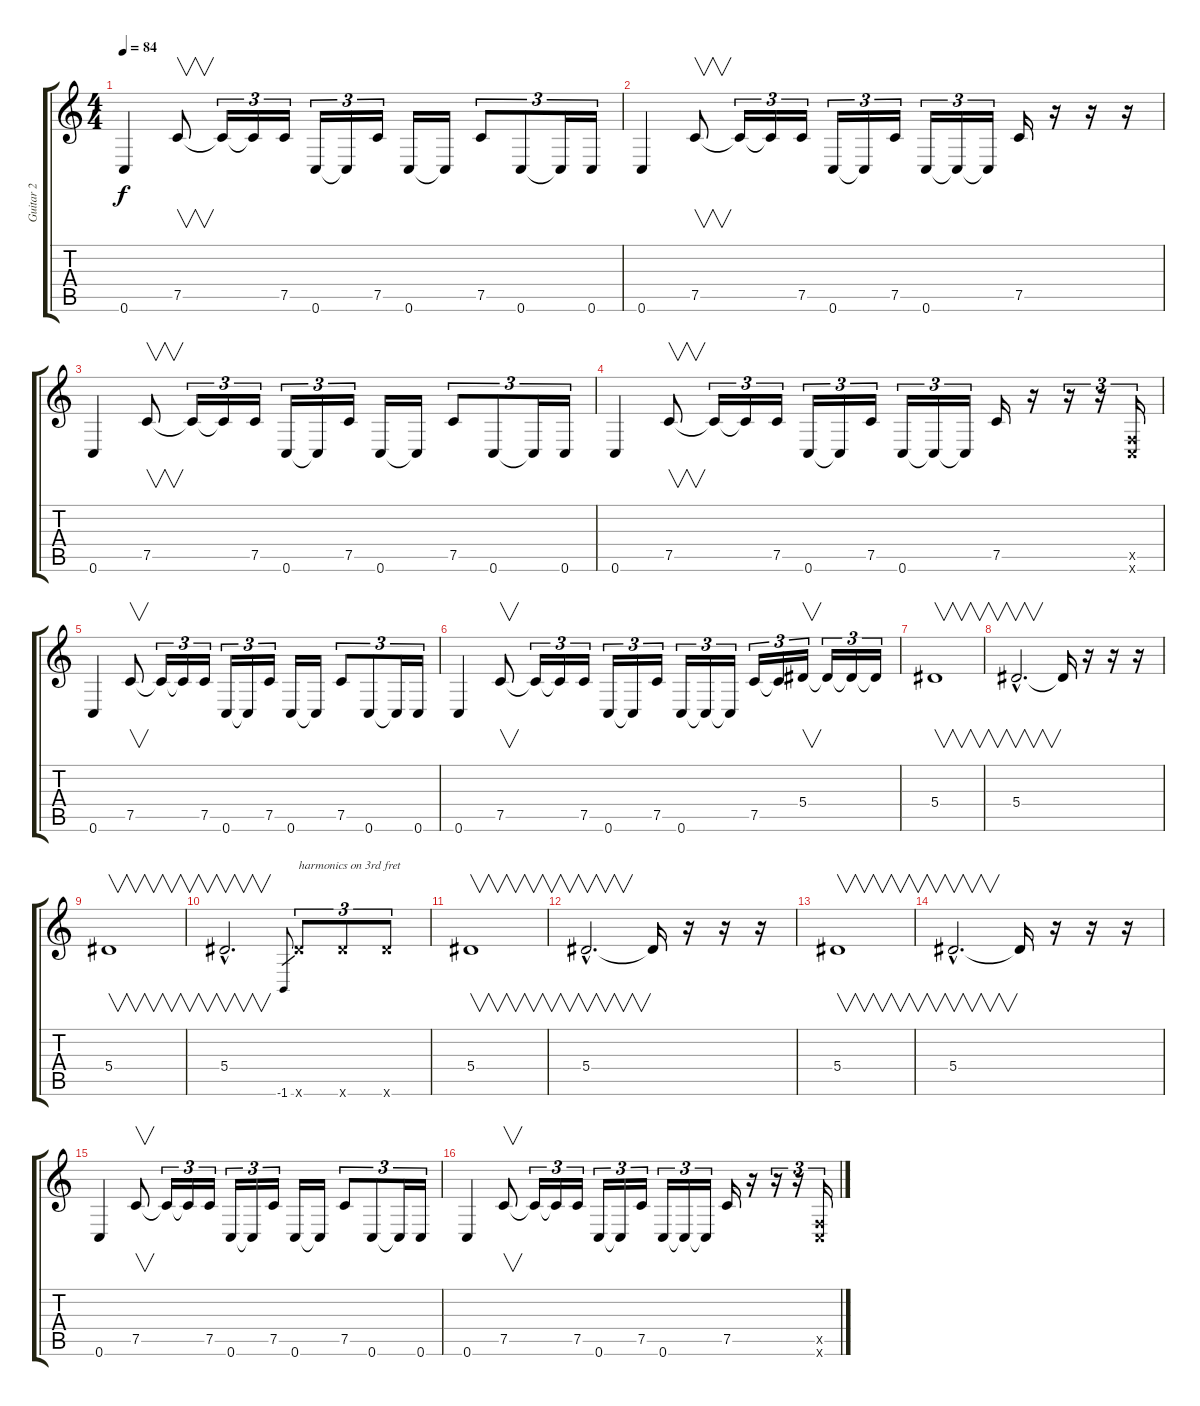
\track ("Guitar 2" "Guitar 2") {instrument distortionguitar}
\staff {score tabs}
\tuning (C4 G3 Eb3 Bb2 F2 C2) {hide}
\ts (4 4)
\tempo 84
\clef g2
\ks c
0.6.4{dy f} 7.5.8{v} 7.5{t}.16{tu (3 2)} 7.5{t}.16{tu (3 2)} 7.5.16{tu (3 2)} 0.6.16{tu (3 2)} 0.6{t}.16{tu (3 2)} 7.5.16{tu (3 2)} 0.6.16 0.6{t}.16 7.5.8{tu (3 2)} 0.6.8{tu (3 2)} 0.6{t}.16{tu (3 2)} 0.6.16{tu (3 2)} |
0.6.4 7.5.8{v} 7.5{t}.16{tu (3 2)} 7.5{t}.16{tu (3 2)} 7.5.16{tu (3 2)} 0.6.16{tu (3 2)} 0.6{t}.16{tu (3 2)} 7.5.16{tu (3 2)} 0.6.16{tu (3 2)} 0.6{t}.16{tu (3 2)} 0.6{t}.16{tu (3 2)} 7.5.16 r.16 r.16 r.16 |
0.6.4 7.5.8{v} 7.5{t}.16{tu (3 2)} 7.5{t}.16{tu (3 2)} 7.5.16{tu (3 2)} 0.6.16{tu (3 2)} 0.6{t}.16{tu (3 2)} 7.5.16{tu (3 2)} 0.6.16 0.6{t}.16 7.5.8{tu (3 2)} 0.6.8{tu (3 2)} 0.6{t}.16{tu (3 2)} 0.6.16{tu (3 2)} |
0.6.4 7.5.8{v} 7.5{t}.16{tu (3 2)} 7.5{t}.16{tu (3 2)} 7.5.16{tu (3 2)} 0.6.16{tu (3 2)} 0.6{t}.16{tu (3 2)} 7.5.16{tu (3 2)} 0.6.16{tu (3 2)} 0.6{t}.16{tu (3 2)} 0.6{t}.16{tu (3 2)} 7.5.16 r.16 r.16{tu (3 2)} r.16{tu (3 2)} (0.5{x} 0.6{x}).16{tu (3 2)} |
0.6.4 7.5.8{v} 7.5{t}.16{tu (3 2)} 7.5{t}.16{tu (3 2)} 7.5.16{tu (3 2)} 0.6.16{tu (3 2)} 0.6{t}.16{tu (3 2)} 7.5.16{tu (3 2)} 0.6.16 0.6{t}.16 7.5.8{tu (3 2)} 0.6.8{tu (3 2)} 0.6{t}.16{tu (3 2)} 0.6.16{tu (3 2)} |
0.6.4 7.5.8{v} 7.5{t}.16{tu (3 2)} 7.5{t}.16{tu (3 2)} 7.5.16{tu (3 2)} 0.6.16{tu (3 2)} 0.6{t}.16{tu (3 2)} 7.5.16{tu (3 2)} 0.6.16{tu (3 2)} 0.6{t}.16{tu (3 2)} 0.6{t}.16{tu (3 2)} 7.5.16{tu (3 2)} 7.5{t}.16{tu (3 2)} 5.4.16{v tu (3 2)} 5.4{t}.16{tu (3 2)} 5.4{t}.16{tu (3 2)} 5.4{t}.16{tu (3 2)} |
5.4.1{v} |
5.4{hac}.2{v d} 5.4{t}.16 r.16 r.16 r.16 |
5.4.1{v} |
5.4{hac}.2{v d} -1.6.8{gr} 15.6{x}.8{tu (3 2) txt "harmonics on 3rd fret"} 15.6{x}.8{tu (3 2)} 15.6{x}.8{tu (3 2)} |
5.4.1{v} |
5.4{hac}.2{v d} 5.4{t}.16 r.16 r.16 r.16 |
5.4.1{v} |
5.4{hac}.2{v d} 5.4{t}.16 r.16 r.16 r.16 |
0.6.4 7.5.8{v} 7.5{t}.16{tu (3 2)} 7.5{t}.16{tu (3 2)} 7.5.16{tu (3 2)} 0.6.16{tu (3 2)} 0.6{t}.16{tu (3 2)} 7.5.16{tu (3 2)} 0.6.16 0.6{t}.16 7.5.8{tu (3 2)} 0.6.8{tu (3 2)} 0.6{t}.16{tu (3 2)} 0.6.16{tu (3 2)} |
0.6.4 7.5.8{v} 7.5{t}.16{tu (3 2)} 7.5{t}.16{tu (3 2)} 7.5.16{tu (3 2)} 0.6.16{tu (3 2)} 0.6{t}.16{tu (3 2)} 7.5.16{tu (3 2)} 0.6.16{tu (3 2)} 0.6{t}.16{tu (3 2)} 0.6{t}.16{tu (3 2)} 7.5.16 r.16 r.16{tu (3 2)} r.16{tu (3 2)} (0.5{x} 0.6{x}).16{tu (3 2)}
